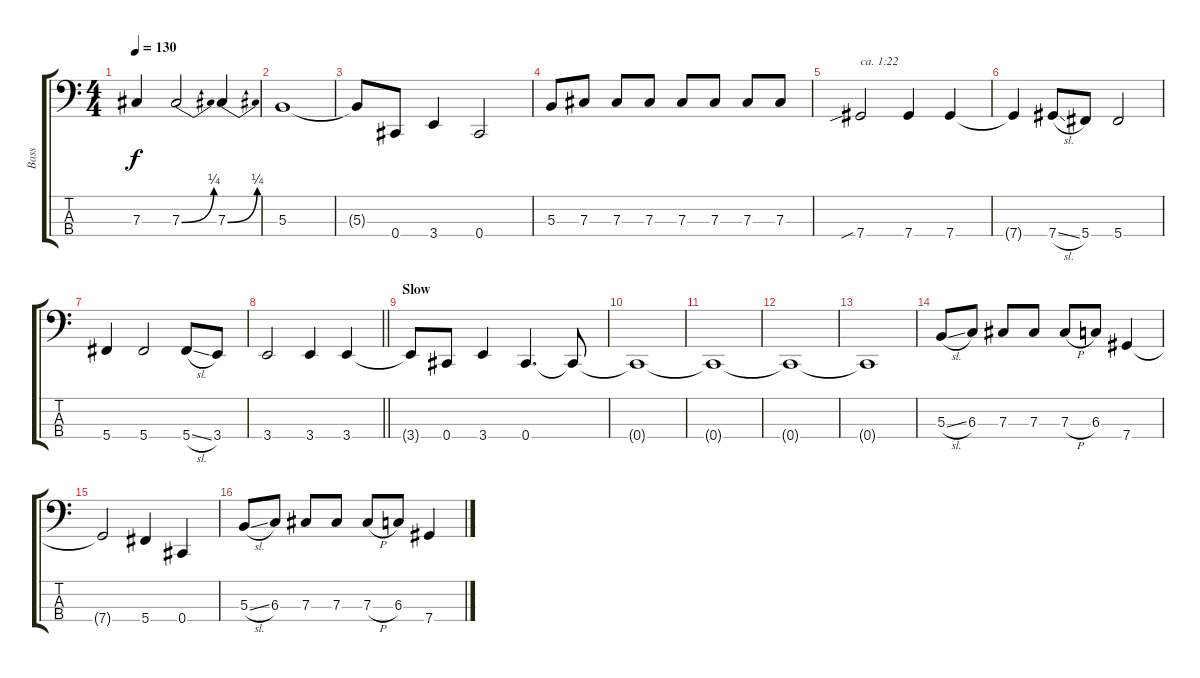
\track ("Bass" "Bass") {instrument electricbasspick}
\staff {score tabs}
\tuning (E2 B1 Gb1 Db1) {hide}
\ts (4 4)
\tempo 130
\clef f4
\ks c
7.3{t}.4{dy f} 7.3{be (bend 0 0 60 1)}.2 7.3{be (bend 0 0 60 1)}.4 |
5.3.1 |
5.3{t}.8 0.4.8 3.4.4 0.4.2 |
5.3.8 7.3.8 7.3.8 7.3.8 7.3.8 7.3.8 7.3.8 7.3.8 |
7.4{sib}.2{txt "ca. 1:22"} 7.4.4 7.4.4 |
7.4{t}.4 7.4{sl}.8 5.4.8 5.4.2 |
5.4.4 5.4.2 5.4{sl}.8 3.4.8 |
\barLineRight lightlight
3.4.2 3.4.4 3.4.4 |
\section ("" "Slow")
3.4{t}.8 0.4.8 3.4.4 0.4.4{d} 0.4{t}.8 |
0.4{t}.1 |
0.4{t}.1 |
0.4{t}.1 |
0.4{t}.1 |
5.3{sl}.8 6.3.8 7.3.8 7.3.8 7.3{h}.8 6.3.8 7.4.4 |
7.4{t}.2 5.4.4 0.4.4 |
5.3{sl}.8 6.3.8 7.3.8 7.3.8 7.3{h}.8 6.3.8 7.4.4
